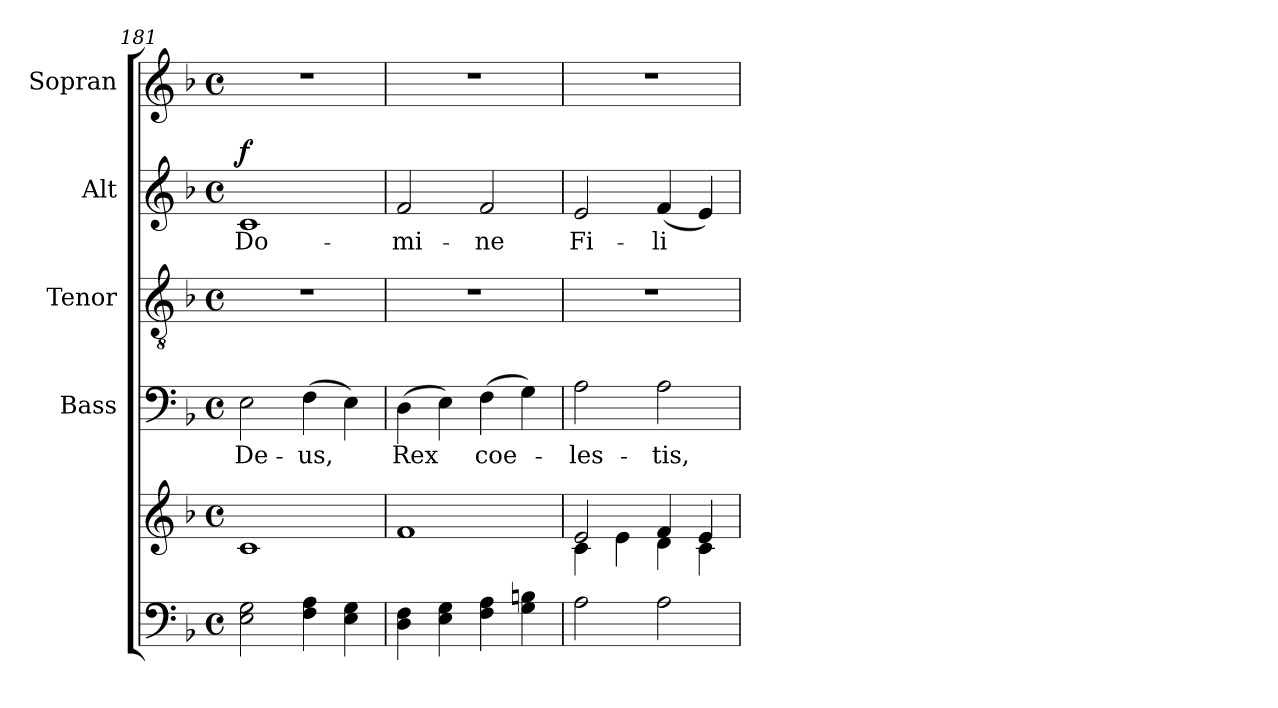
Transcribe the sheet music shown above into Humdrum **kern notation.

**kern	**kern	**kern	**text	**kern	**kern	**text	**dynam	**kern
*part5	*part5	*part4	*part4	*part3	*part2	*part2	*part2	*part1
*staff6	*staff5	*staff4	*staff4	*staff3	*staff2	*staff2	*staff2	*staff1
*	*	*I"Bass	*	*I"Tenor	*I"Alt	*	*	*I"Sopran
*	*	*I'B.	*	*I'T.	*I'A.	*	*	*I'S.
!!LO:LB:g=z
*clefF4	*clefG2	*clefF4	*	*clefGv2	*clefG2	*	*	*clefG2
*k[b-]	*k[b-]	*k[b-]	*	*k[b-]	*k[b-]	*	*	*k[b-]
*F:	*F:	*F:	*	*F:	*F:	*	*	*F:
*M4/4	*M4/4	*M4/4	*	*M4/4	*M4/4	*	*	*M4/4
*met(c)	*met(c)	*met(c)	*	*met(c)	*met(c)	*	*	*met(c)
=181	=181	=181	=181	=181	=181	=181	=181	=181
!	!	!	!LO:LY:b	!	!	!LO:LY:b	!LO:DY:a	!
2E\ 2G\	1c	2E\	De-	1r	1c	Do-	f	1r
!	!	!	!LO:LY:b	!	!	!	!	!
4F\ 4A\	.	(>4F\	-us,	.	.	.	.	.
4E\ 4G\	.	4E\)	.	.	.	.	.	.
=182	=182	=182	=182	=182	=182	=182	=182	=182
!	!	!	!LO:LY:b	!	!	!LO:LY:b	!	!
4D\ 4F\	1f	(>4D\	Rex	1r	2f/	-mi-	.	1r
4E\ 4G\	.	4E\)	.	.	.	.	.	.
!	!	!	!LO:LY:b	!	!	!LO:LY:b	!	!
4F\ 4A\	.	(>4F\	coe-	.	2f/	-ne	.	.
4G\ 4Bn\	.	4G\)	.	.	.	.	.	.
=183	=183	=183	=183	=183	=183	=183	=183	=183
*	*^	*	*	*	*	*	*	*
!	!	!	!	!LO:LY:b	!	!	!LO:LY:b	!	!
2A\	2e/	4c\	2A\	-les-	1r	2e/	Fi-	.	1r
.	.	4e\	.	.	.	.	.	.	.
!	!	!	!	!LO:LY:b	!	!	!LO:LY:b	!	!
2A\	4f/	4d\	2A\	-tis,	.	(<4f/	-li	.	.
.	4e/	4c\	.	.	.	4e/)	.	.	.
*	*v	*v	*	*	*	*	*	*	*
=	=	=	=	=	=	=	=	=
*-	*-	*-	*-	*-	*-	*-	*-	*-
